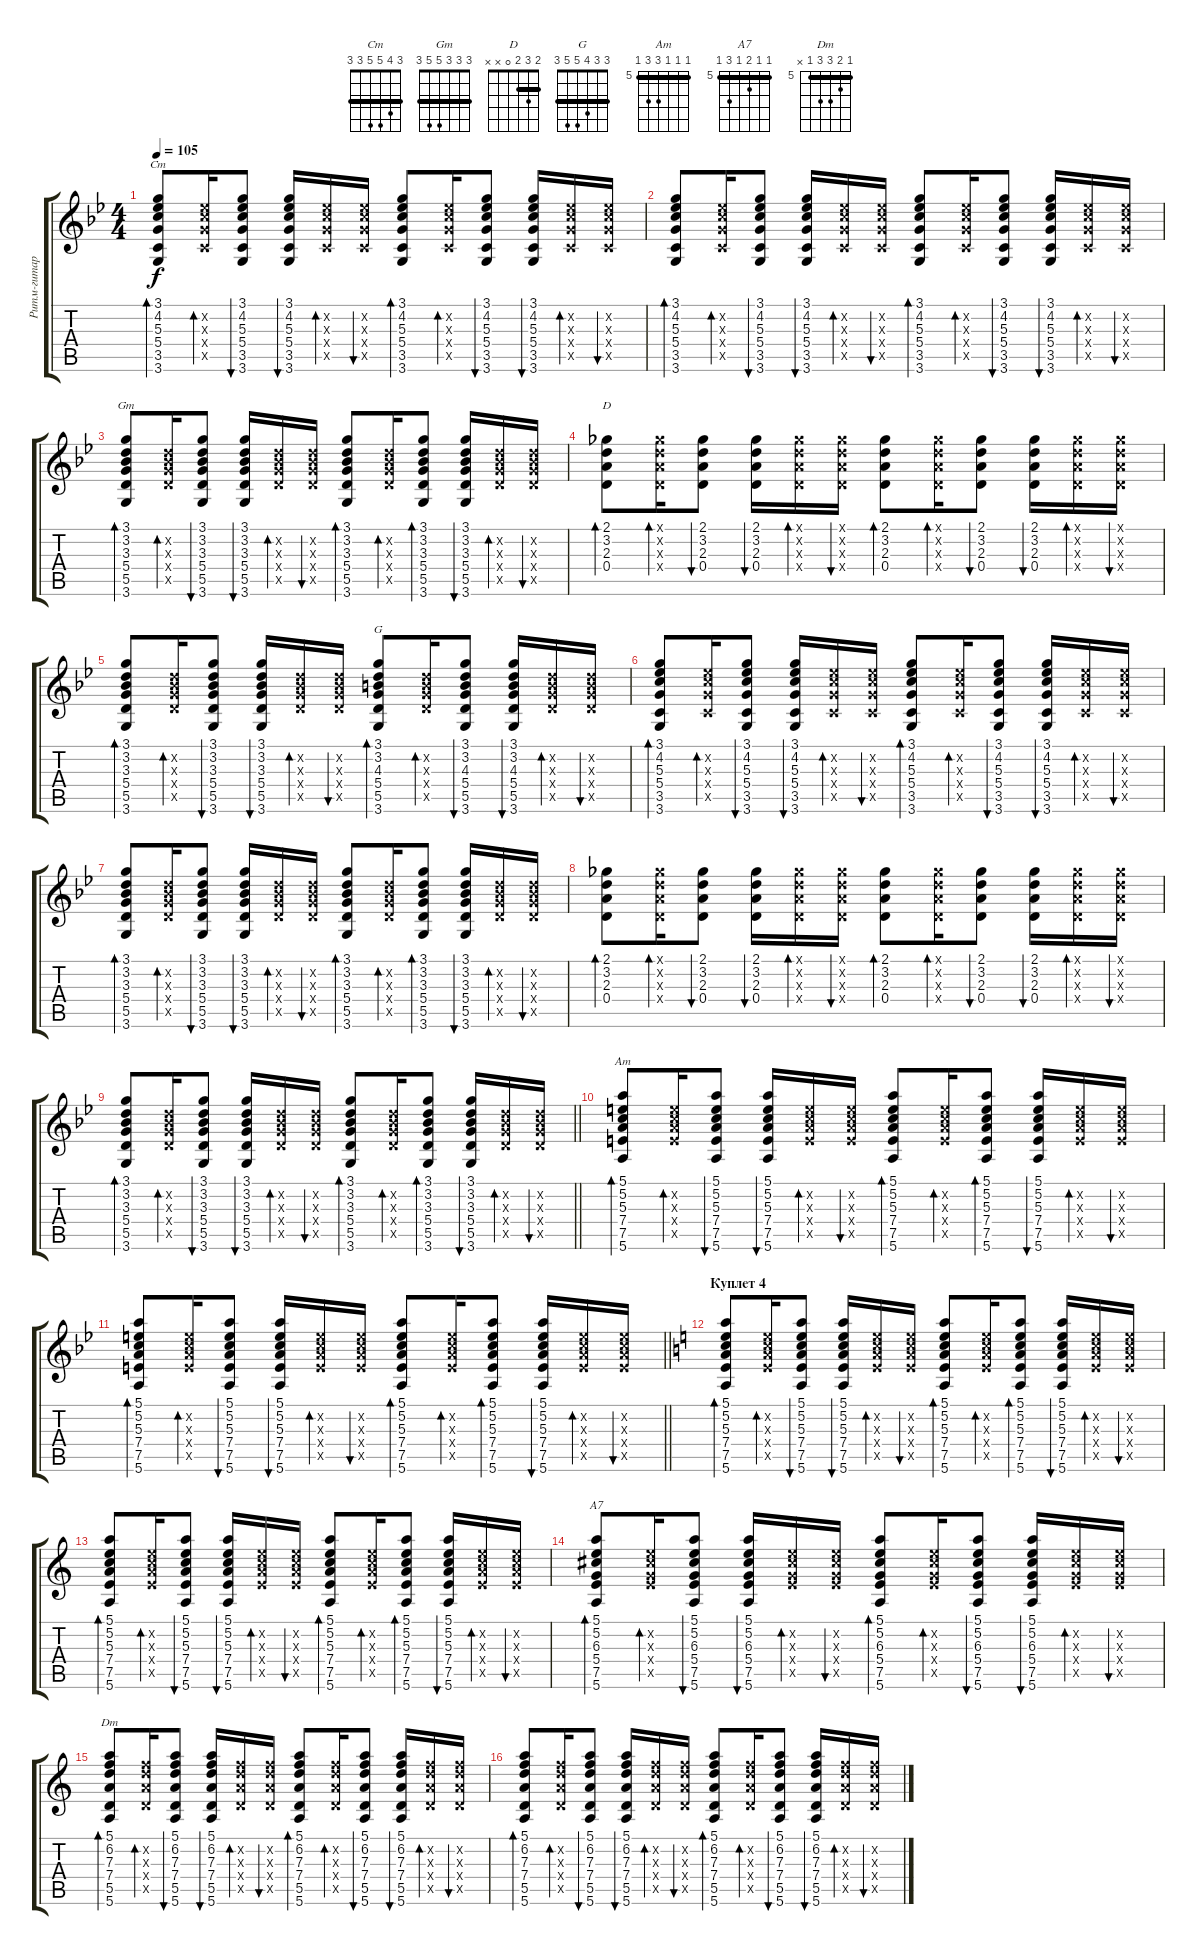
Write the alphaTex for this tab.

\track ("Ритм-гитара" "Ритм-гитар") {instrument acousticguitarsteel}
\staff {score tabs}
\tuning (E4 B3 G3 D3 A2 E2) {hide}
\chord ("Cm" 3 4 5 5 3 3) {barre 3}
\chord ("Gm" 3 3 3 5 5 3) {barre 3}
\chord ("D" 2 3 2 0 x x) {barre 2}
\chord ("G" 3 3 4 5 5 3) {barre 3}
\chord ("Am" 5 5 5 7 7 5) {firstfret 5 barre 5}
\chord ("A7" 5 5 6 5 7 5) {firstfret 5 barre 5}
\chord ("Dm" 5 6 7 7 5 x) {firstfret 5 barre 5}
\ts (4 4)
\tempo 105
\clef g2
\ks gminor
(3.1 4.2 5.3 5.4 3.5 3.6).8{bd 30 ch "Cm" dy f} (4.2{x} 5.3{x} 5.4{x} 3.5{x}).16{bd 30} (3.1 4.2 5.3 5.4 3.5 3.6).8{bu 30} (3.1 4.2 5.3 5.4 3.5 3.6).16{bu 30} (4.2{x} 5.3{x} 5.4{x} 3.5{x}).16{bd 30} (4.2{x} 5.3{x} 5.4{x} 3.5{x}).16{bu 30} (3.1 4.2 5.3 5.4 3.5 3.6).8{bd 30} (4.2{x} 5.3{x} 5.4{x} 3.5{x}).16{bd 30} (3.1 4.2 5.3 5.4 3.5 3.6).8{bu 30} (3.1 4.2 5.3 5.4 3.5 3.6).16{bu 30} (4.2{x} 5.3{x} 5.4{x} 3.5{x}).16{bd 30} (4.2{x} 5.3{x} 5.4{x} 3.5{x}).16{bu 30} |
(3.1 4.2 5.3 5.4 3.5 3.6).8{bd 30} (4.2{x} 5.3{x} 5.4{x} 3.5{x}).16{bd 30} (3.1 4.2 5.3 5.4 3.5 3.6).8{bu 30} (3.1 4.2 5.3 5.4 3.5 3.6).16{bu 30} (4.2{x} 5.3{x} 5.4{x} 3.5{x}).16{bd 30} (4.2{x} 5.3{x} 5.4{x} 3.5{x}).16{bu 30} (3.1 4.2 5.3 5.4 3.5 3.6).8{bd 30} (4.2{x} 5.3{x} 5.4{x} 3.5{x}).16{bd 30} (3.1 4.2 5.3 5.4 3.5 3.6).8{bu 30} (3.1 4.2 5.3 5.4 3.5 3.6).16{bu 30} (4.2{x} 5.3{x} 5.4{x} 3.5{x}).16{bd 30} (4.2{x} 5.3{x} 5.4{x} 3.5{x}).16{bu 30} |
(3.1 3.2 3.3 5.4 5.5 3.6).8{bd 30 ch "Gm"} (3.2{x} 3.3{x} 5.4{x} 5.5{x}).16{bd 30} (3.1 3.2 3.3 5.4 5.5 3.6).8{bu 30} (3.1 3.2 3.3 5.4 5.5 3.6).16{bu 30} (3.2{x} 3.3{x} 5.4{x} 5.5{x}).16{bd 30} (3.2{x} 3.3{x} 5.4{x} 5.5{x}).16{bu 30} (3.1 3.2 3.3 5.4 5.5 3.6).8{bd 30} (3.2{x} 3.3{x} 5.4{x} 5.5{x}).16{bd 30} (3.1 3.2 3.3 5.4 5.5 3.6).8{bd 30} (3.1 3.2 3.3 5.4 5.5 3.6).16{bu 30} (3.2{x} 3.3{x} 5.4{x} 5.5{x}).16{bd 30} (3.2{x} 3.3{x} 5.4{x} 5.5{x}).16{bu 30} |
(2.1 3.2 2.3 0.4).8{bd 30 ch "D"} (2.1{x} 3.2{x} 2.3{x} 0.4{x}).16{bd 30} (2.1 3.2 2.3 0.4).8{bu 30} (2.1 3.2 2.3 0.4).16{bu 30} (2.1{x} 3.2{x} 2.3{x} 0.4{x}).16{bd 30} (2.1{x} 3.2{x} 2.3{x} 0.4{x}).16{bu 30} (2.1 3.2 2.3 0.4).8{bd 30} (2.1{x} 3.2{x} 2.3{x} 0.4{x}).16{bd 30} (2.1 3.2 2.3 0.4).8{bu 30} (2.1 3.2 2.3 0.4).16{bu 30} (2.1{x} 3.2{x} 2.3{x} 0.4{x}).16{bd 30} (2.1{x} 3.2{x} 2.3{x} 0.4{x}).16{bu 30} |
(3.1 3.2 3.3 5.4 5.5 3.6).8{bd 30} (3.2{x} 3.3{x} 5.4{x} 5.5{x}).16{bd 30} (3.1 3.2 3.3 5.4 5.5 3.6).8{bu 30} (3.1 3.2 3.3 5.4 5.5 3.6).16{bu 30} (3.2{x} 3.3{x} 5.4{x} 5.5{x}).16{bd 30} (3.2{x} 3.3{x} 5.4{x} 5.5{x}).16{bu 30} (3.1 3.2 4.3 5.4 5.5 3.6).8{bd 30 ch "G"} (3.2{x} 4.3{x} 5.4{x} 5.5{x}).16{bd 30} (3.1 3.2 4.3 5.4 5.5 3.6).8{bu 30} (3.1 3.2 4.3 5.4 5.5 3.6).16{bu 30} (3.2{x} 4.3{x} 5.4{x} 5.5{x}).16{bd 30} (3.2{x} 4.3{x} 5.4{x} 5.5{x}).16{bu 30} |
(3.1 4.2 5.3 5.4 3.5 3.6).8{bd 30} (4.2{x} 5.3{x} 5.4{x} 3.5{x}).16{bd 30} (3.1 4.2 5.3 5.4 3.5 3.6).8{bu 30} (3.1 4.2 5.3 5.4 3.5 3.6).16{bu 30} (4.2{x} 5.3{x} 5.4{x} 3.5{x}).16{bd 30} (4.2{x} 5.3{x} 5.4{x} 3.5{x}).16{bu 30} (3.1 4.2 5.3 5.4 3.5 3.6).8{bd 30} (4.2{x} 5.3{x} 5.4{x} 3.5{x}).16{bd 30} (3.1 4.2 5.3 5.4 3.5 3.6).8{bu 30} (3.1 4.2 5.3 5.4 3.5 3.6).16{bu 30} (4.2{x} 5.3{x} 5.4{x} 3.5{x}).16{bd 30} (4.2{x} 5.3{x} 5.4{x} 3.5{x}).16{bu 30} |
(3.1 3.2 3.3 5.4 5.5 3.6).8{bd 30} (3.2{x} 3.3{x} 5.4{x} 5.5{x}).16{bd 30} (3.1 3.2 3.3 5.4 5.5 3.6).8{bu 30} (3.1 3.2 3.3 5.4 5.5 3.6).16{bu 30} (3.2{x} 3.3{x} 5.4{x} 5.5{x}).16{bd 30} (3.2{x} 3.3{x} 5.4{x} 5.5{x}).16{bu 30} (3.1 3.2 3.3 5.4 5.5 3.6).8{bd 30} (3.2{x} 3.3{x} 5.4{x} 5.5{x}).16{bd 30} (3.1 3.2 3.3 5.4 5.5 3.6).8{bd 30} (3.1 3.2 3.3 5.4 5.5 3.6).16{bu 30} (3.2{x} 3.3{x} 5.4{x} 5.5{x}).16{bd 30} (3.2{x} 3.3{x} 5.4{x} 5.5{x}).16{bu 30} |
(2.1 3.2 2.3 0.4).8{bd 30} (2.1{x} 3.2{x} 2.3{x} 0.4{x}).16{bd 30} (2.1 3.2 2.3 0.4).8{bu 30} (2.1 3.2 2.3 0.4).16{bu 30} (2.1{x} 3.2{x} 2.3{x} 0.4{x}).16{bd 30} (2.1{x} 3.2{x} 2.3{x} 0.4{x}).16{bu 30} (2.1 3.2 2.3 0.4).8{bd 30} (2.1{x} 3.2{x} 2.3{x} 0.4{x}).16{bd 30} (2.1 3.2 2.3 0.4).8{bu 30} (2.1 3.2 2.3 0.4).16{bu 30} (2.1{x} 3.2{x} 2.3{x} 0.4{x}).16{bd 30} (2.1{x} 3.2{x} 2.3{x} 0.4{x}).16{bu 30} |
\barLineRight lightlight
(3.1 3.2 3.3 5.4 5.5 3.6).8{bd 30} (3.2{x} 3.3{x} 5.4{x} 5.5{x}).16{bd 30} (3.1 3.2 3.3 5.4 5.5 3.6).8{bu 30} (3.1 3.2 3.3 5.4 5.5 3.6).16{bu 30} (3.2{x} 3.3{x} 5.4{x} 5.5{x}).16{bd 30} (3.2{x} 3.3{x} 5.4{x} 5.5{x}).16{bu 30} (3.1 3.2 3.3 5.4 5.5 3.6).8{bd 30} (3.2{x} 3.3{x} 5.4{x} 5.5{x}).16{bd 30} (3.1 3.2 3.3 5.4 5.5 3.6).8{bd 30} (3.1 3.2 3.3 5.4 5.5 3.6).16{bu 30} (3.2{x} 3.3{x} 5.4{x} 5.5{x}).16{bd 30} (3.2{x} 3.3{x} 5.4{x} 5.5{x}).16{bu 30} |
\section ("" "")
(5.1 5.2 5.3 7.4 7.5 5.6).8{bd 30 ch "Am"} (5.2{x} 5.3{x} 7.4{x} 7.5{x}).16{bd 30} (5.1 5.2 5.3 7.4 7.5 5.6).8{bu 30} (5.1 5.2 5.3 7.4 7.5 5.6).16{bu 30} (5.2{x} 5.3{x} 7.4{x} 7.5{x}).16{bd 30} (5.2{x} 5.3{x} 7.4{x} 7.5{x}).16{bu 30} (5.1 5.2 5.3 7.4 7.5 5.6).8{bd 30} (5.2{x} 5.3{x} 7.4{x} 7.5{x}).16{bd 30} (5.1 5.2 5.3 7.4 7.5 5.6).8{bd 30} (5.1 5.2 5.3 7.4 7.5 5.6).16{bu 30} (5.2{x} 5.3{x} 7.4{x} 7.5{x}).16{bd 30} (5.2{x} 5.3{x} 7.4{x} 7.5{x}).16{bu 30} |
\barLineRight lightlight
(5.1 5.2 5.3 7.4 7.5 5.6).8{bd 30} (5.2{x} 5.3{x} 7.4{x} 7.5{x}).16{bd 30} (5.1 5.2 5.3 7.4 7.5 5.6).8{bu 30} (5.1 5.2 5.3 7.4 7.5 5.6).16{bu 30} (5.2{x} 5.3{x} 7.4{x} 7.5{x}).16{bd 30} (5.2{x} 5.3{x} 7.4{x} 7.5{x}).16{bu 30} (5.1 5.2 5.3 7.4 7.5 5.6).8{bd 30} (5.2{x} 5.3{x} 7.4{x} 7.5{x}).16{bd 30} (5.1 5.2 5.3 7.4 7.5 5.6).8{bd 30} (5.1 5.2 5.3 7.4 7.5 5.6).16{bu 30} (5.2{x} 5.3{x} 7.4{x} 7.5{x}).16{bd 30} (5.2{x} 5.3{x} 7.4{x} 7.5{x}).16{bu 30} |
\section ("" "Куплет 4")
\ks aminor
(5.1 5.2 5.3 7.4 7.5 5.6).8{bd 30} (5.2{x} 5.3{x} 7.4{x} 7.5{x}).16{bd 30} (5.1 5.2 5.3 7.4 7.5 5.6).8{bu 30} (5.1 5.2 5.3 7.4 7.5 5.6).16{bu 30} (5.2{x} 5.3{x} 7.4{x} 7.5{x}).16{bd 30} (5.2{x} 5.3{x} 7.4{x} 7.5{x}).16{bu 30} (5.1 5.2 5.3 7.4 7.5 5.6).8{bd 30} (5.2{x} 5.3{x} 7.4{x} 7.5{x}).16{bd 30} (5.1 5.2 5.3 7.4 7.5 5.6).8{bd 30} (5.1 5.2 5.3 7.4 7.5 5.6).16{bu 30} (5.2{x} 5.3{x} 7.4{x} 7.5{x}).16{bd 30} (5.2{x} 5.3{x} 7.4{x} 7.5{x}).16{bu 30} |
(5.1 5.2 5.3 7.4 7.5 5.6).8{bd 30} (5.2{x} 5.3{x} 7.4{x} 7.5{x}).16{bd 30} (5.1 5.2 5.3 7.4 7.5 5.6).8{bu 30} (5.1 5.2 5.3 7.4 7.5 5.6).16{bu 30} (5.2{x} 5.3{x} 7.4{x} 7.5{x}).16{bd 30} (5.2{x} 5.3{x} 7.4{x} 7.5{x}).16{bu 30} (5.1 5.2 5.3 7.4 7.5 5.6).8{bd 30} (5.2{x} 5.3{x} 7.4{x} 7.5{x}).16{bd 30} (5.1 5.2 5.3 7.4 7.5 5.6).8{bd 30} (5.1 5.2 5.3 7.4 7.5 5.6).16{bu 30} (5.2{x} 5.3{x} 7.4{x} 7.5{x}).16{bd 30} (5.2{x} 5.3{x} 7.4{x} 7.5{x}).16{bu 30} |
(5.1 5.2 6.3 5.4 7.5 5.6).8{bd 30 ch "A7"} (5.2{x} 6.3{x} 5.4{x} 7.5{x}).16{bd 30} (5.1 5.2 6.3 5.4 7.5 5.6).8{bu 30} (5.1 5.2 6.3 5.4 7.5 5.6).16{bu 30} (5.2{x} 6.3{x} 5.4{x} 7.5{x}).16{bd 30} (5.2{x} 6.3{x} 5.4{x} 7.5{x}).16{bu 30} (5.1 5.2 6.3 5.4 7.5 5.6).8{bd 30} (5.2{x} 6.3{x} 5.4{x} 7.5{x}).16{bd 30} (5.1 5.2 6.3 5.4 7.5 5.6).8{bu 30} (5.1 5.2 6.3 5.4 7.5 5.6).16{bu 30} (5.2{x} 6.3{x} 5.4{x} 7.5{x}).16{bd 30} (5.2{x} 6.3{x} 5.4{x} 7.5{x}).16{bu 30} |
(5.1 6.2 7.3 7.4 5.5 5.6).8{bd 30 ch "Dm"} (6.2{x} 7.3{x} 7.4{x} 5.5{x}).16{bd 30} (5.1 6.2 7.3 7.4 5.5 5.6).8{bu 30} (5.1 6.2 7.3 7.4 5.5 5.6).16{bu 30} (6.2{x} 7.3{x} 7.4{x} 5.5{x}).16{bd 30} (6.2{x} 7.3{x} 7.4{x} 5.5{x}).16{bu 30} (5.1 6.2 7.3 7.4 5.5 5.6).8{bd 30} (6.2{x} 7.3{x} 7.4{x} 5.5{x}).16{bd 30} (5.1 6.2 7.3 7.4 5.5 5.6).8{bu 30} (5.1 6.2 7.3 7.4 5.5 5.6).16{bu 30} (6.2{x} 7.3{x} 7.4{x} 5.5{x}).16{bd 30} (6.2{x} 7.3{x} 7.4{x} 5.5{x}).16{bu 30} |
(5.1 6.2 7.3 7.4 5.5 5.6).8{bd 30} (6.2{x} 7.3{x} 7.4{x} 5.5{x}).16{bd 30} (5.1 6.2 7.3 7.4 5.5 5.6).8{bu 30} (5.1 6.2 7.3 7.4 5.5 5.6).16{bu 30} (6.2{x} 7.3{x} 7.4{x} 5.5{x}).16{bd 30} (6.2{x} 7.3{x} 7.4{x} 5.5{x}).16{bu 30} (5.1 6.2 7.3 7.4 5.5 5.6).8{bd 30} (6.2{x} 7.3{x} 7.4{x} 5.5{x}).16{bd 30} (5.1 6.2 7.3 7.4 5.5 5.6).8{bu 30} (5.1 6.2 7.3 7.4 5.5 5.6).16{bu 30} (6.2{x} 7.3{x} 7.4{x} 5.5{x}).16{bd 30} (6.2{x} 7.3{x} 7.4{x} 5.5{x}).16{bu 30}
